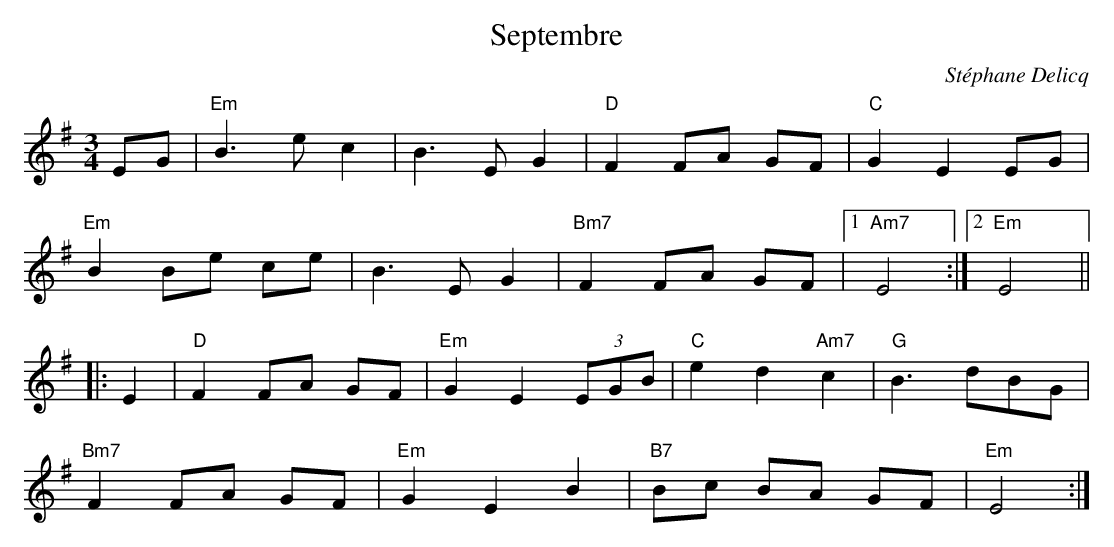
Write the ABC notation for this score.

X:1
T:Septembre
C:Stéphane Delicq
M:3/4
L:1/8
K:Em
EG|"Em"B3 ec2|B3EG2|"D"F2 FA GF|"C"G2E2 EG|
"Em"B2 Be ce|B3EG2|"Bm7"F2 FA GF|1"Am7"E4:|2"Em"E4||
|:E2|"D"F2 FA GF|"Em"G2 E2 (3EGB|"C"e2d2"Am7"c2|"G"B3 dBG|
"Bm7"F2 FA GF|"Em"G2 E2 B2|"B7"Bc BA GF|"Em"E4:|
